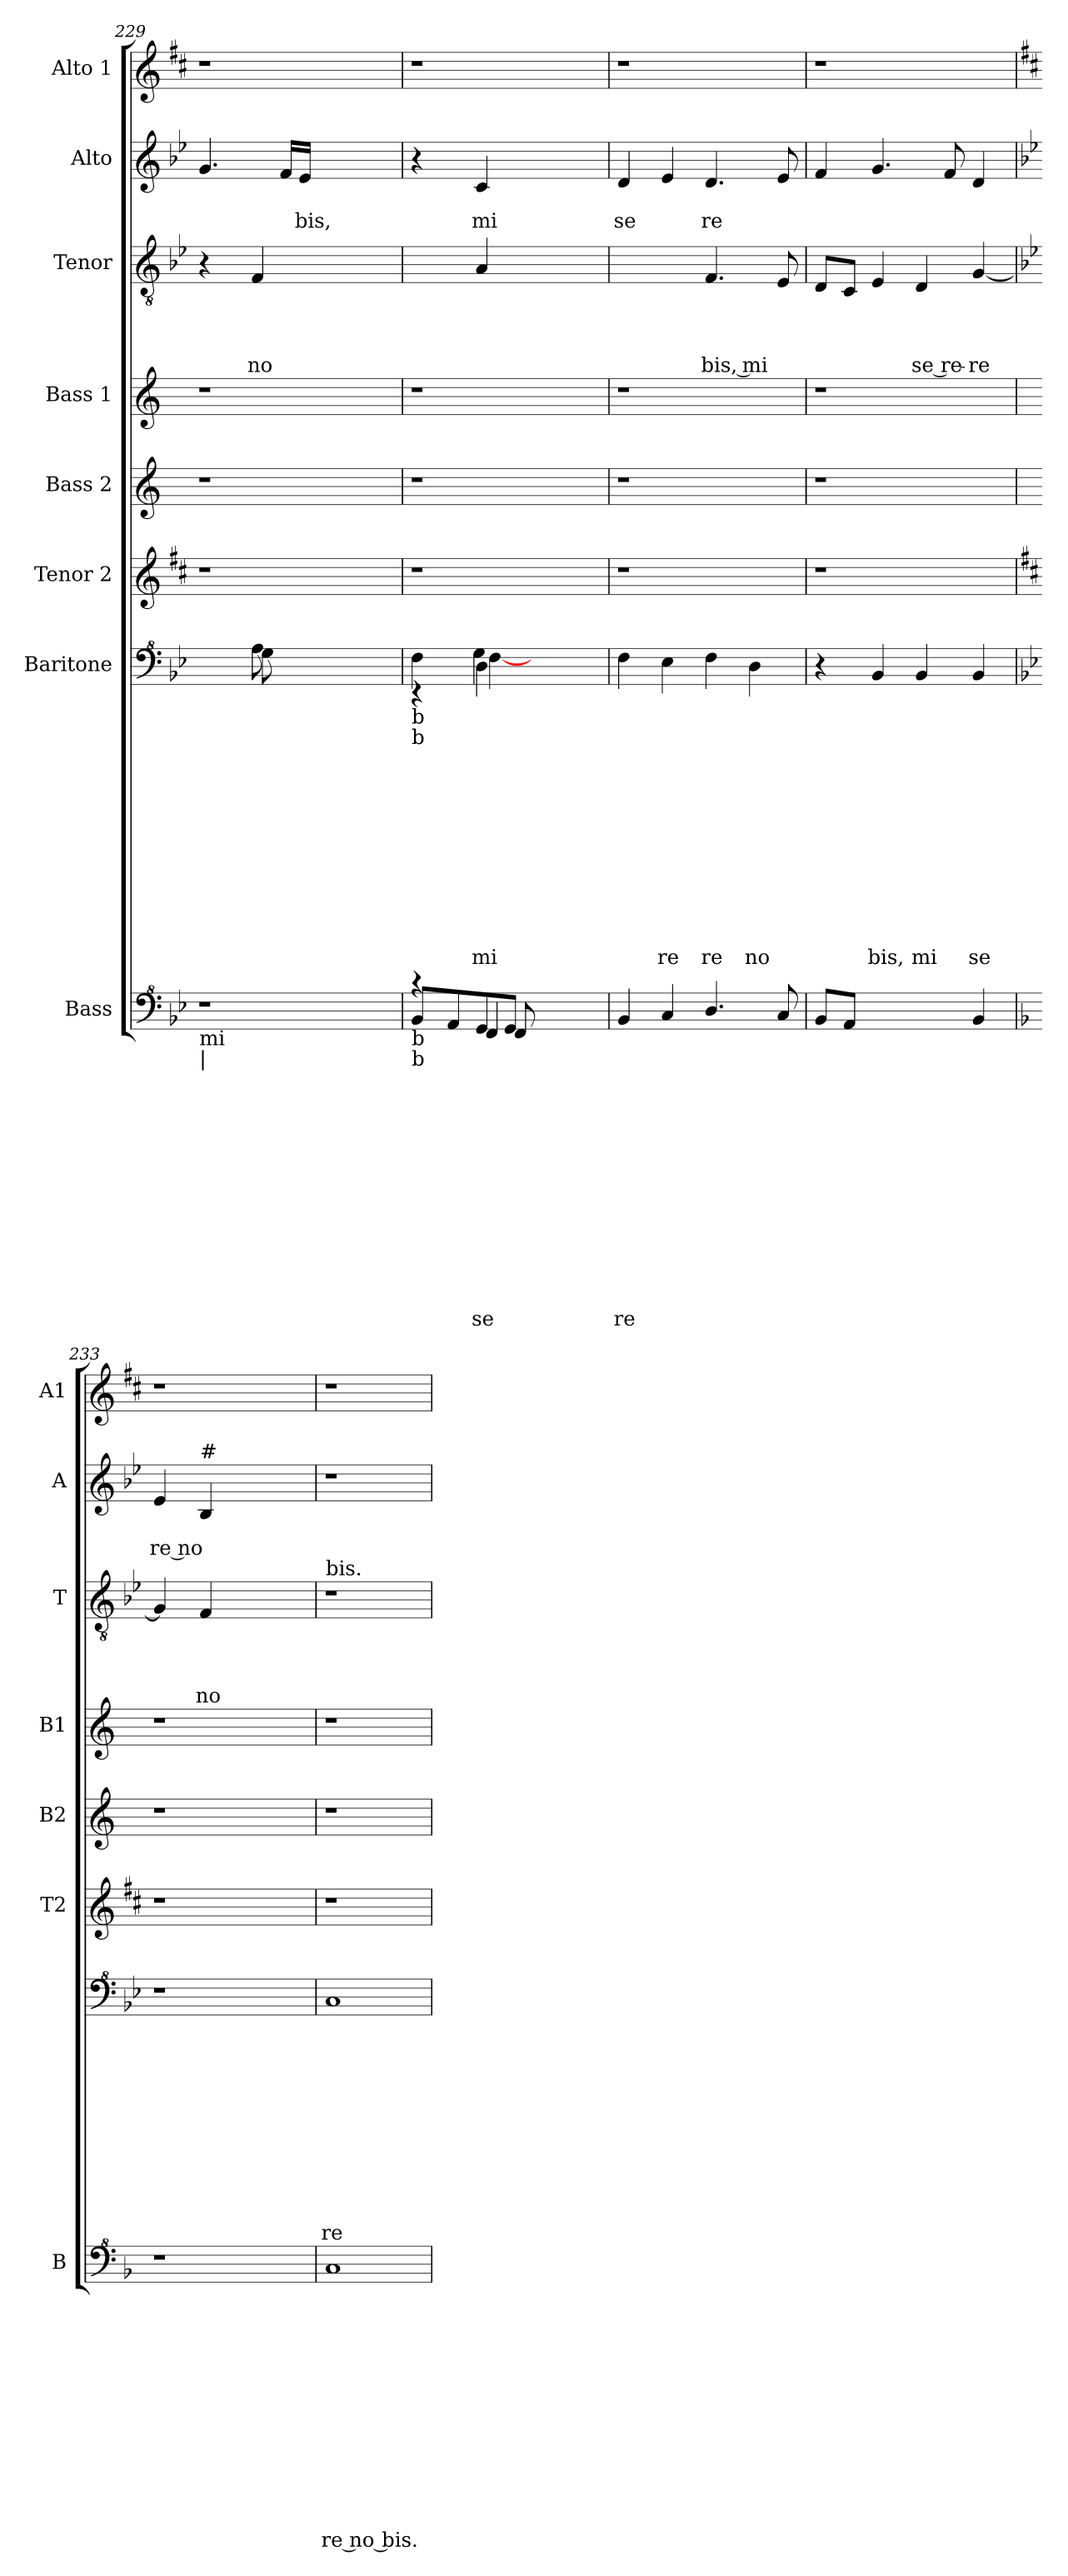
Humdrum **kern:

**kern	**text	**text	**text	**text	**text	**text	**text	**text	**text	**text	**text	**text	**text	**kern	**text	**text	**text	**text	**text	**text	**text	**text	**text	**text	**text	**kern	**kern	**kern	**kern	**text	**text	**text	**text	**kern	**text	**text	**kern
*part8	*part8	*part8	*part8	*part8	*part8	*part8	*part8	*part8	*part8	*part8	*part8	*part8	*part8	*part7	*part7	*part7	*part7	*part7	*part7	*part7	*part7	*part7	*part7	*part7	*part7	*part6	*part5	*part4	*part3	*part3	*part3	*part3	*part3	*part2	*part2	*part2	*part1
*staff8	*staff8	*staff8	*staff8	*staff8	*staff8	*staff8	*staff8	*staff8	*staff8	*staff8	*staff8	*staff8	*staff8	*staff7	*staff7	*staff7	*staff7	*staff7	*staff7	*staff7	*staff7	*staff7	*staff7	*staff7	*staff7	*staff6	*staff5	*staff4	*staff3	*staff3	*staff3	*staff3	*staff3	*staff2	*staff2	*staff2	*staff1
*I"Bass	*	*	*	*	*	*	*	*	*	*	*	*	*	*I"Baritone	*	*	*	*	*	*	*	*	*	*	*	*I"Tenor 2	*I"Bass 2	*I"Bass 1	*I"Tenor	*	*	*	*	*I"Alto	*	*	*I"Alto 1
*I'B	*	*	*	*	*	*	*	*	*	*	*	*	*	*	*	*	*	*	*	*	*	*	*	*	*	*I'T2	*I'B2	*I'B1	*I'T	*	*	*	*	*I'A	*	*	*I'A1
*clefF^4	*	*	*	*	*	*	*	*	*	*	*	*	*	*clefF^4	*	*	*	*	*	*	*	*	*	*	*	*clefG2	*clefG2	*clefG2	*clefGv2	*	*	*	*	*clefG2	*	*	*clefG2
*	*	*	*	*	*	*	*	*	*	*	*	*	*	*	*	*	*	*	*	*	*	*	*	*	*	*ITrd1c2	*	*	*ITrd1c2	*	*	*	*	*ITrd1c2	*	*	*ITrd1c2
*k[b-e-]	*	*	*	*	*	*	*	*	*	*	*	*	*	*k[b-e-]	*	*	*	*	*	*	*	*	*	*	*	*k[]	*k[]	*k[]	*k[b-e-a-d-]	*	*	*	*	*k[b-e-a-d-]	*	*	*k[]
*B-:	*	*	*	*	*	*	*	*	*	*	*	*	*	*B-:	*	*	*	*	*	*	*	*	*	*	*	*C:	*C:	*C:	*A-:	*	*	*	*	*A-:	*	*	*C:
=229	=229	=229	=229	=229	=229	=229	=229	=229	=229	=229	=229	=229	=229	=229	=229	=229	=229	=229	=229	=229	=229	=229	=229	=229	=229	=229	=229	=229	=229	=229	=229	=229	=229	=229	=229	=229	=229
*	*	*	*	*	*	*	*	*	*	*	*	*	*	*^	*	*	*	*	*	*	*	*	*	*	*	*	*	*	*	*	*	*	*	*	*	*	*
!LO:TX:b:t=mi	!	!	!	!	!	!	!	!	!	!	!	!	!	!	!	!	!	!	!	!	!	!	!	!	!	!	!	!	!	!	!	!	!	!	!	!	!	!
!LO:TX:b:i:t=|	!	!	!	!	!	!	!	!	!	!	!	!	!	!	!	!	!	!	!	!	!	!	!	!	!	!	!	!	!	!	!	!	!	!	!	!	!	!
1r	.	.	.	.	.	.	.	.	.	.	.	.	.	32ryy	4ryy	.	.	.	.	.	.	.	.	.	.	.	1r	1r	1r	4r	.	.	.	.	4.f/	.	.	1r
.	.	.	.	.	.	.	.	.	.	.	.	.	.	8..ryy	.	.	.	.	.	.	.	.	.	.	.	.	.	.	.	.	.	.	.	.	.	.	.	.
!	!	!	!	!	!	!	!	!	!	!	!	!	!	!	!	!	!	!	!	!	!	!	!	!	!	!	!	!	!	!	!	!	!	!LO:LY:b:rj	!	!	!	!
.	.	.	.	.	.	.	.	.	.	.	.	.	.	8a\	8g\	.	.	.	.	.	.	.	.	.	.	.	.	.	.	4E-/	.	.	.	no	.	.	.	.
.	.	.	.	.	.	.	.	.	.	.	.	.	.	2ryy	2ryy	.	.	.	.	.	.	.	.	.	.	.	.	.	.	.	.	.	.	.	16e-/LL	.	.	.
!	!	!	!	!	!	!	!	!	!	!	!	!	!	!	!	!	!	!	!	!	!	!	!	!	!	!	!	!	!	!	!	!	!	!	!	!	!LO:LY:b	!
.	.	.	.	.	.	.	.	.	.	.	.	.	.	.	.	.	.	.	.	.	.	.	.	.	.	.	.	.	.	.	.	.	.	.	16d-/JJ	.	bis,	.
.	.	.	.	.	.	.	.	.	.	.	.	.	.	.	.	.	.	.	.	.	.	.	.	.	.	.	.	.	.	2ryy	.	.	.	.	2ryy	.	.	.
.	.	.	.	.	.	.	.	.	.	.	.	.	.	8ryy	8ryy	.	.	.	.	.	.	.	.	.	.	.	.	.	.	.	.	.	.	.	.	.	.	.
!!LO:LB:g=z
=230	=230	=230	=230	=230	=230	=230	=230	=230	=230	=230	=230	=230	=230	=230	=230	=230	=230	=230	=230	=230	=230	=230	=230	=230	=230	=230	=230	=230	=230	=230	=230	=230	=230	=230	=230	=230	=230	=230
*^	*	*	*	*	*	*	*	*	*	*	*	*	*	*^	*	*	*	*	*	*	*	*	*	*	*	*	*	*	*	*	*	*	*	*	*	*	*	*
*	*^	*	*	*	*	*	*	*	*	*	*	*	*	*	*	*	*^	*	*	*	*	*	*	*	*	*	*	*	*	*	*	*	*	*	*	*	*	*	*	*
*	*	*^	*	*	*	*	*	*	*	*	*	*	*	*	*	*	*	*	*	*	*	*	*	*	*	*	*	*	*	*	*	*	*	*	*	*	*	*	*	*	*	*
!	!	!	!	!	!	!	!	!	!	!	!	!	!	!	!	!	!LO:TX:b:t=b	!	!	!	!	!	!	!	!	!	!	!	!	!	!	!	!	!	!	!	!	!	!	!	!	!	!
!	!	!	!	!	!	!	!	!	!	!	!	!	!	!	!	!	!LO:TX:b:t=b	!	!	!	!	!	!	!	!	!	!	!	!	!	!	!	!	!	!	!	!	!	!	!	!	!	!
!LO:TX:b:t=b	!	!	!	!	!	!	!	!	!	!	!	!	!	!	!	!	!	!	!	!	!	!	!	!	!	!	!	!	!	!	!	!	!	!	!	!	!	!	!	!	!	!	!
!LO:TX:b:t=b	!	!	!	!	!	!	!	!	!	!	!	!	!	!	!	!	!	!	!	!	!	!	!	!	!	!	!	!	!	!	!	!	!	!	!	!	!	!	!	!	!	!	!
4rcc	8B-/L	4.ryy	4ryy	.	.	.	.	.	.	.	.	.	.	.	.	.	32ryy	4rE	4f\	4ryy	.	.	.	.	.	.	.	.	.	.	.	1r	1r	1r	4ryy	.	.	.	.	4r	.	.	1r
.	.	.	.	.	.	.	.	.	.	.	.	.	.	.	.	.	2ryy	.	.	.	.	.	.	.	.	.	.	.	.	.	.	.	.	.	.	.	.	.	.	.	.	.	.
.	8A/	.	.	.	.	.	.	.	.	.	.	.	.	.	.	.	.	.	.	.	.	.	.	.	.	.	.	.	.	.	.	.	.	.	.	.	.	.	.	.	.	.	.
!	!	!	!	!	!	!	!	!	!	!	!	!	!	!	!	!LO:LY:b	!	!	!	!	!	!	!	!	!	!	!	!	!	!	!LO:LY:b	!	!	!	!	!	!	!	!	!	!	!	!
!	!	!	!	!	!	!	!	!	!	!	!	!	!	!	!	!	!	!	!	!	!	!	!	!	!	!	!	!	!	!	!LO:LY:b	!	!	!	!	!	!	!	!	!	!	!LO:LY:b	!
4G/	8ryy	.	4F/	.	.	.	.	.	.	.	.	.	.	.	.	se	.	4d\	4g\	[>4f\	.	.	.	.	.	.	.	.	.	.	mi	.	.	.	4G/	.	.	.	.	4B-/	.	mi	.
.	8G/J	8F/	.	.	.	.	.	.	.	.	.	.	.	.	.	.	.	.	.	.	.	.	.	.	.	.	.	.	.	.	.	.	.	.	.	.	.	.	.	.	.	.	.
2ryy	2ryy	2ryy	2ryy	.	.	.	.	.	.	.	.	.	.	.	.	.	.	2ryy	2ryy	2ryy	.	.	.	.	.	.	.	.	.	.	.	.	.	.	2ryy	.	.	.	.	2ryy	.	.	.
.	.	.	.	.	.	.	.	.	.	.	.	.	.	.	.	.	4...ryy	.	.	.	.	.	.	.	.	.	.	.	.	.	.	.	.	.	.	.	.	.	.	.	.	.	.
*v	*v	*v	*v	*	*	*	*	*	*	*	*	*	*	*	*	*	*	*	*	*	*	*	*	*	*	*	*	*	*	*	*	*	*	*	*	*	*	*	*	*	*	*	*
*	*	*	*	*	*	*	*	*	*	*	*	*	*	*v	*v	*v	*v	*	*	*	*	*	*	*	*	*	*	*	*	*	*	*	*	*	*	*	*	*	*	*
=231	=231	=231	=231	=231	=231	=231	=231	=231	=231	=231	=231	=231	=231	=231	=231	=231	=231	=231	=231	=231	=231	=231	=231	=231	=231	=231	=231	=231	=231	=231	=231	=231	=231	=231	=231	=231	=231
!	!	!	!	!	!	!	!	!	!	!	!	!	!LO:LY:b	!	!	!	!	!	!	!	!	!	!	!	!	!	!	!	!	!	!	!	!	!	!	!LO:LY:b	!
4B-/	.	.	.	.	.	.	.	.	.	.	.	.	re	4f\	.	.	.	.	.	.	.	.	.	.	.	1r	1r	1r	2ryy	.	.	.	.	4c/	.	se	1r
!	!	!	!	!	!	!	!	!	!	!	!	!	!	!	!	!	!	!	!	!	!	!	!	!	!LO:LY:b	!	!	!	!	!	!	!	!	!	!	!	!
4c/	.	.	.	.	.	.	.	.	.	.	.	.	.	4e-\	.	.	.	.	.	.	.	.	.	.	re	.	.	.	.	.	.	.	.	4d-/	.	.	.
!	!	!	!	!	!	!	!	!	!	!	!	!	!	!	!	!	!	!	!	!	!	!	!	!	!LO:LY:b	!	!	!	!	!	!	!	!LO:LY:b:rj	!	!	!LO:LY:b	!
4.d/	.	.	.	.	.	.	.	.	.	.	.	.	.	4f\	.	.	.	.	.	.	.	.	.	.	re	.	.	.	4.E-/	.	.	.	bis, mi	4.c/	.	re	.
!	!	!	!	!	!	!	!	!	!	!	!	!	!	!	!	!	!	!	!	!	!	!	!	!	!LO:LY:b	!	!	!	!	!	!	!	!	!	!	!	!
.	.	.	.	.	.	.	.	.	.	.	.	.	.	4d\	.	.	.	.	.	.	.	.	.	.	no	.	.	.	.	.	.	.	.	.	.	.	.
8c/	.	.	.	.	.	.	.	.	.	.	.	.	.	.	.	.	.	.	.	.	.	.	.	.	.	.	.	.	8D-/	.	.	.	.	8d-/	.	.	.
=232	=232	=232	=232	=232	=232	=232	=232	=232	=232	=232	=232	=232	=232	=232	=232	=232	=232	=232	=232	=232	=232	=232	=232	=232	=232	=232	=232	=232	=232	=232	=232	=232	=232	=232	=232	=232	=232
8B-/L	.	.	.	.	.	.	.	.	.	.	.	.	.	4r	.	.	.	.	.	.	.	.	.	.	.	1r	1r	1r	8C/L	.	.	.	.	4e-/	.	.	1r
8A/J	.	.	.	.	.	.	.	.	.	.	.	.	.	.	.	.	.	.	.	.	.	.	.	.	.	.	.	.	8BB-/J	.	.	.	.	.	.	.	.
!	!	!	!	!	!	!	!	!	!	!	!	!	!	!	!	!	!	!	!	!	!	!	!	!	!LO:LY:b	!	!	!	!	!	!	!	!	!	!	!	!
2ryy	.	.	.	.	.	.	.	.	.	.	.	.	.	4B-/	.	.	.	.	.	.	.	.	.	.	bis,	.	.	.	4D-/	.	.	.	.	4.f/	.	.	.
!	!	!	!	!	!	!	!	!	!	!	!	!	!	!	!	!	!	!	!	!	!	!	!	!	!LO:LY:b	!	!	!	!	!	!	!	!LO:LY:b	!	!	!	!
.	.	.	.	.	.	.	.	.	.	.	.	.	.	4B-/	.	.	.	.	.	.	.	.	.	.	mi	.	.	.	4C/	.	.	.	se re-	.	.	.	.
.	.	.	.	.	.	.	.	.	.	.	.	.	.	.	.	.	.	.	.	.	.	.	.	.	.	.	.	.	.	.	.	.	.	8e-/	.	.	.
!	!	!	!	!	!	!	!	!	!	!	!	!	!	!	!	!	!	!	!	!	!	!	!	!	!LO:LY:b	!	!	!	!	!	!	!	!LO:LY:b	!	!	!	!
4B-/	.	.	.	.	.	.	.	.	.	.	.	.	.	4B-/	.	.	.	.	.	.	.	.	.	.	se	.	.	.	[<4F/	.	.	.	-re	4c/	.	.	.
=233	=233	=233	=233	=233	=233	=233	=233	=233	=233	=233	=233	=233	=233	=233	=233	=233	=233	=233	=233	=233	=233	=233	=233	=233	=233	=233	=233	=233	=233	=233	=233	=233	=233	=233	=233	=233	=233
*k[b-]	*	*	*	*	*	*	*	*	*	*	*	*	*	*	*	*	*	*	*	*	*	*	*	*	*	*	*	*	*	*	*	*	*	*	*	*	*
*F:	*	*	*	*	*	*	*	*	*	*	*	*	*	*	*	*	*	*	*	*	*	*	*	*	*	*	*	*	*	*	*	*	*	*	*	*	*
!	!	!	!	!	!	!	!	!	!	!	!	!	!	!	!	!	!	!	!	!	!	!	!	!	!	!	!	!	!	!	!	!	!	!	!	!LO:LY:b	!
1r	.	.	.	.	.	.	.	.	.	.	.	.	.	1r	.	.	.	.	.	.	.	.	.	.	.	1r	1r	1r	4F/]	.	.	.	.	4d-/	.	re no	1r
!	!	!	!	!	!	!	!	!	!	!	!	!	!	!	!	!	!	!	!	!	!	!	!	!	!	!	!	!	!	!	!	!	!	!LO:TX:a:t=#	!	!	!
!	!	!	!	!	!	!	!	!	!	!	!	!	!	!	!	!	!	!	!	!	!	!	!	!	!	!	!	!	!	!	!	!	!LO:LY:b	!	!	!	!
.	.	.	.	.	.	.	.	.	.	.	.	.	.	.	.	.	.	.	.	.	.	.	.	.	.	.	.	.	4E-/	.	.	.	no-	4A-/	.	.	.
.	.	.	.	.	.	.	.	.	.	.	.	.	.	.	.	.	.	.	.	.	.	.	.	.	.	.	.	.	2ryy	.	.	.	.	2ryy	.	.	.
=234	=234	=234	=234	=234	=234	=234	=234	=234	=234	=234	=234	=234	=234	=234	=234	=234	=234	=234	=234	=234	=234	=234	=234	=234	=234	=234	=234	=234	=234	=234	=234	=234	=234	=234	=234	=234	=234
!	!	!	!	!	!	!	!	!	!	!	!	!	!	!	!	!	!	!	!	!	!	!	!	!	!	!	!	!	!LO:TX:a:t=bis.	!	!	!	!	!	!	!	!
!	!	!	!	!	!	!	!	!	!	!	!	!	!LO:LY:b:rj	!	!	!	!	!	!	!	!	!	!	!	!LO:LY:b:rj	!	!	!	!	!	!	!	!	!	!	!	!
1c	.	.	.	.	.	.	.	.	.	.	.	.	re no bis.	1c	.	.	.	.	.	.	.	.	.	.	re	1r	1r	1r	1r	.	.	.	.	1r	.	.	1r
=	=	=	=	=	=	=	=	=	=	=	=	=	=	=	=	=	=	=	=	=	=	=	=	=	=	=	=	=	=	=	=	=	=	=	=	=	=
*-	*-	*-	*-	*-	*-	*-	*-	*-	*-	*-	*-	*-	*-	*-	*-	*-	*-	*-	*-	*-	*-	*-	*-	*-	*-	*-	*-	*-	*-	*-	*-	*-	*-	*-	*-	*-	*-
